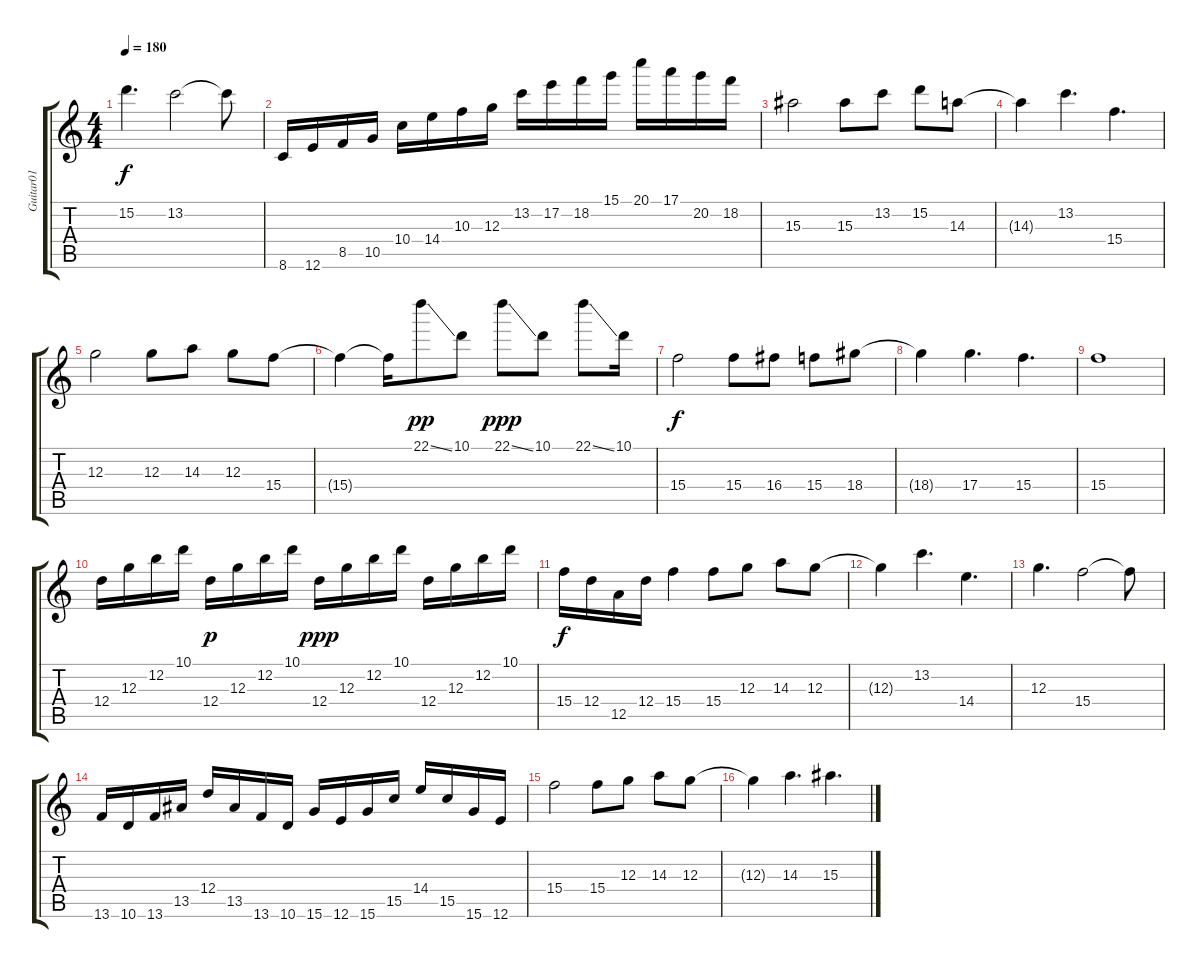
\track ("Guitar01" "Guitar01") {instrument distortionguitar}
\staff {score tabs}
\tuning (E4 B3 G3 D3 A2 E2) {hide}
\ts (4 4)
\tempo 180
\clef g2
\ks c
15.2.4{d dy f} 13.2.2 13.2{t}.8 |
8.6.16 12.6.16 8.5.16 10.5.16 10.4.16 14.4.16 10.3.16 12.3.16 13.2.16 17.2.16 18.2.16 15.1.16 20.1.16 17.1.16 20.2.16 18.2.16 |
15.3.2 15.3.8 13.2.8 15.2.8 14.3.8 |
14.3{t}.4 13.2.4{d} 15.4.4{d} |
12.3.2 12.3.8 14.3.8 12.3.8 15.4.8 |
15.4{t}.4 15.4{t}.16 22.1{ss}.8{dy pp} 10.1.8 22.1{ss}.8{dy ppp} 10.1.8 22.1{ss}.8 10.1.16 |
15.4.2{dy f} 15.4.8 16.4.8 15.4.8 18.4.8 |
18.4{t}.4 17.4.4{d} 15.4.4{d} |
15.4.1 |
12.4.16 12.3.16 12.2.16 10.1.16 12.4.16{dy p} 12.3.16 12.2.16 10.1.16 12.4.16{dy ppp} 12.3.16 12.2.16 10.1.16 12.4.16 12.3.16 12.2.16 10.1.16 |
15.4.16{dy f} 12.4.16 12.5.16 12.4.16 15.4.4 15.4.8 12.3.8 14.3.8 12.3.8 |
12.3{t}.4 13.2.4{d} 14.4.4{d} |
12.3.4{d} 15.4.2 15.4{t}.8 |
13.6.16 10.6.16 13.6.16 13.5.16 12.4.16 13.5.16 13.6.16 10.6.16 15.6.16 12.6.16 15.6.16 15.5.16 14.4.16 15.5.16 15.6.16 12.6.16 |
15.4.2 15.4.8 12.3.8 14.3.8 12.3.8 |
12.3{t}.4 14.3.4{d} 15.3.4{d}
